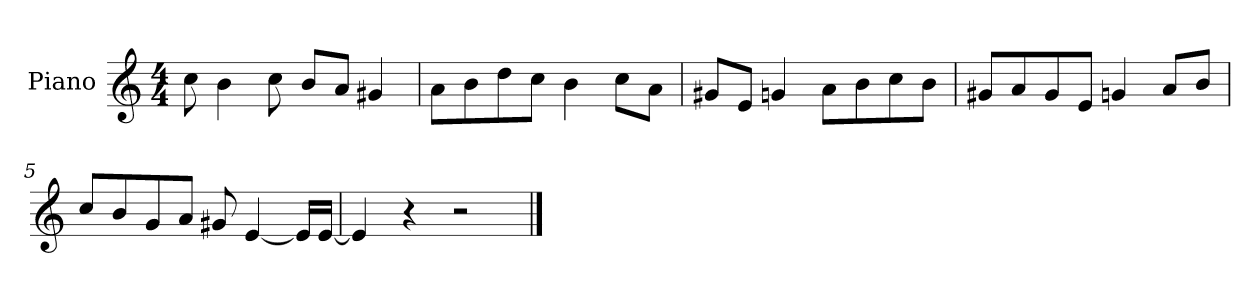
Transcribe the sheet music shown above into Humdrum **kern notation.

**kern
*part1
*staff1
*I"Piano
*I'P-no
*clefG2
*k[]
*M4/4
*MM90
=1
8cc\
4b\
8cc\
8b/L
8a/J
4g#X/
=2
8a\L
8b\
8dd\
8cc\J
4b\
8cc\L
8a\J
=3
8g#X/L
8e/J
4gn/
8a\L
8b\
8cc\
8b\J
=4
8g#X/L
8a/
8g#/
8e/J
4gn/
8a/L
8b/J
=5
8cc/L
8b/
8g/
8a/J
8g#X/
[4e/
16e/LL]
[16e/JJ
!!LO:LB:g=z
=6
4e/]
4r
2r
==
*-
